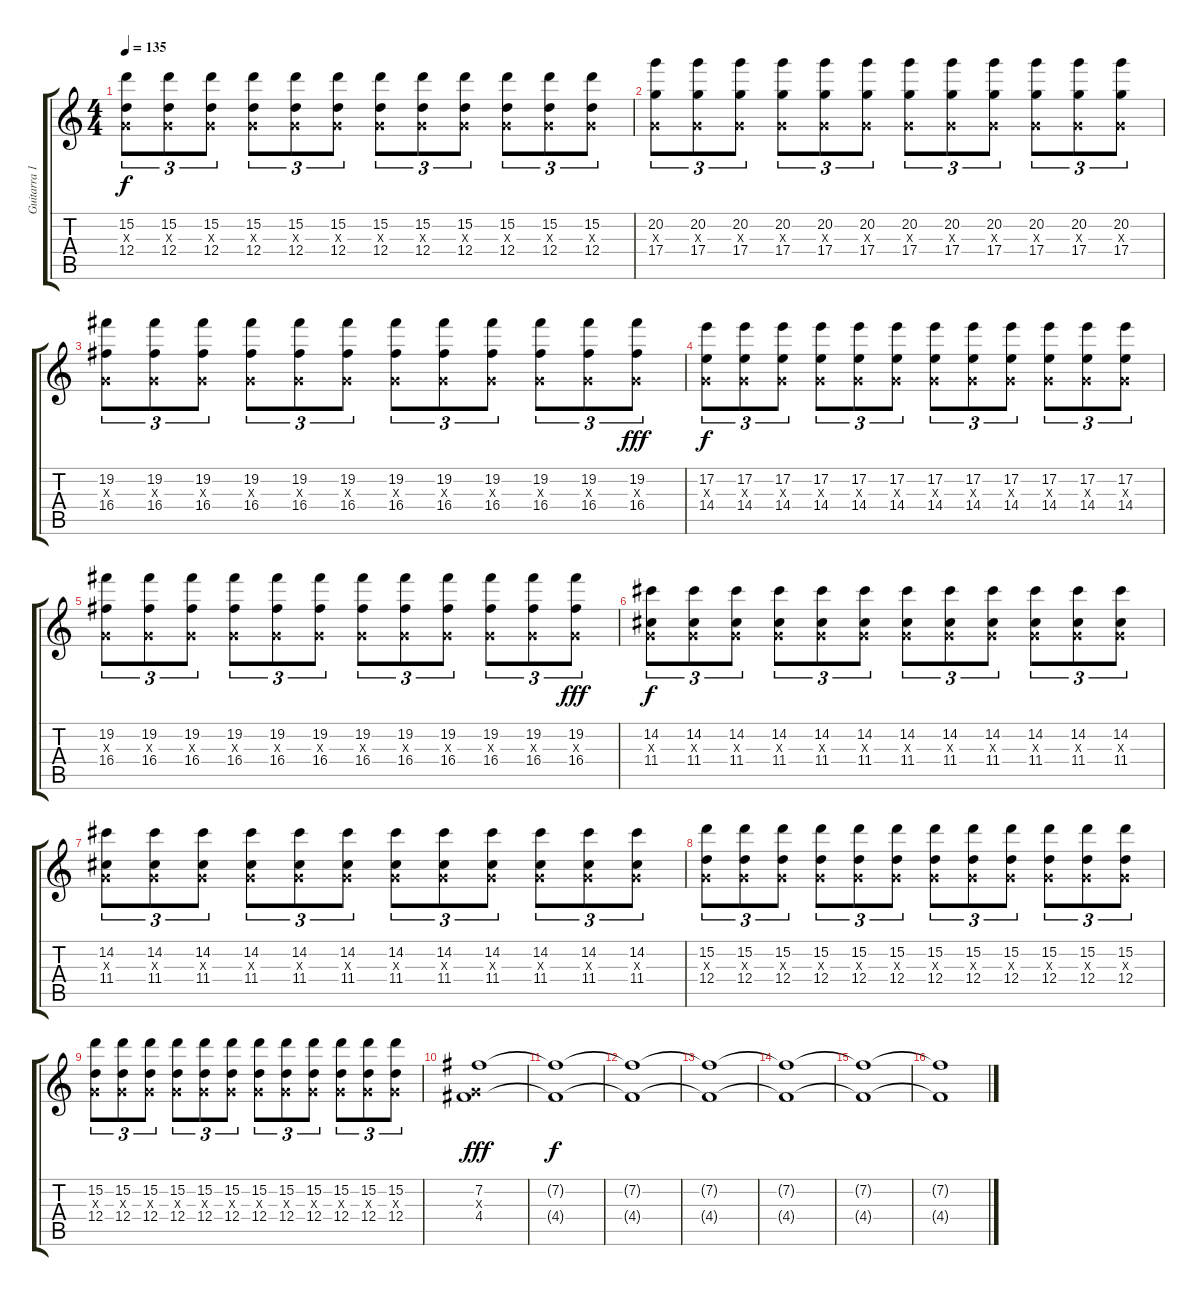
\track ("Guitarra 1" "Guitarra 1") {instrument distortionguitar}
\staff {score tabs}
\tuning (E4 B3 G3 D3 A2 E2) {hide}
\ts (4 4)
\tempo 135
\clef g2
\ks c
(15.2 0.3{x} 12.4).8{tu (3 2) dy f} (15.2 0.3{x} 12.4).8{tu (3 2)} (15.2 0.3{x} 12.4).8{tu (3 2)} (15.2 0.3{x} 12.4).8{tu (3 2)} (15.2 0.3{x} 12.4).8{tu (3 2)} (15.2 0.3{x} 12.4).8{tu (3 2)} (15.2 0.3{x} 12.4).8{tu (3 2)} (15.2 0.3{x} 12.4).8{tu (3 2)} (15.2 0.3{x} 12.4).8{tu (3 2)} (15.2 0.3{x} 12.4).8{tu (3 2)} (15.2 0.3{x} 12.4).8{tu (3 2)} (15.2 0.3{x} 12.4).8{tu (3 2)} |
(20.2 0.3{x} 17.4).8{tu (3 2)} (20.2 0.3{x} 17.4).8{tu (3 2)} (20.2 0.3{x} 17.4).8{tu (3 2)} (20.2 0.3{x} 17.4).8{tu (3 2)} (20.2 0.3{x} 17.4).8{tu (3 2)} (20.2 0.3{x} 17.4).8{tu (3 2)} (20.2 0.3{x} 17.4).8{tu (3 2)} (20.2 0.3{x} 17.4).8{tu (3 2)} (20.2 0.3{x} 17.4).8{tu (3 2)} (20.2 0.3{x} 17.4).8{tu (3 2)} (20.2 0.3{x} 17.4).8{tu (3 2)} (20.2 0.3{x} 17.4).8{tu (3 2)} |
(19.2 0.3{x} 16.4).8{tu (3 2)} (19.2 0.3{x} 16.4).8{tu (3 2)} (19.2 0.3{x} 16.4).8{tu (3 2)} (19.2 0.3{x} 16.4).8{tu (3 2)} (19.2 0.3{x} 16.4).8{tu (3 2)} (19.2 0.3{x} 16.4).8{tu (3 2)} (19.2 0.3{x} 16.4).8{tu (3 2)} (19.2 0.3{x} 16.4).8{tu (3 2)} (19.2 0.3{x} 16.4).8{tu (3 2)} (19.2 0.3{x} 16.4).8{tu (3 2)} (19.2 0.3{x} 16.4).8{tu (3 2)} (19.2 0.3{x} 16.4).8{tu (3 2) dy fff} |
(17.2 0.3{x} 14.4).8{tu (3 2) dy f} (17.2 0.3{x} 14.4).8{tu (3 2)} (17.2 0.3{x} 14.4).8{tu (3 2)} (17.2 0.3{x} 14.4).8{tu (3 2)} (17.2 0.3{x} 14.4).8{tu (3 2)} (17.2 0.3{x} 14.4).8{tu (3 2)} (17.2 0.3{x} 14.4).8{tu (3 2)} (17.2 0.3{x} 14.4).8{tu (3 2)} (17.2 0.3{x} 14.4).8{tu (3 2)} (17.2 0.3{x} 14.4).8{tu (3 2)} (17.2 0.3{x} 14.4).8{tu (3 2)} (17.2 0.3{x} 14.4).8{tu (3 2)} |
(19.2 0.3{x} 16.4).8{tu (3 2)} (19.2 0.3{x} 16.4).8{tu (3 2)} (19.2 0.3{x} 16.4).8{tu (3 2)} (19.2 0.3{x} 16.4).8{tu (3 2)} (19.2 0.3{x} 16.4).8{tu (3 2)} (19.2 0.3{x} 16.4).8{tu (3 2)} (19.2 0.3{x} 16.4).8{tu (3 2)} (19.2 0.3{x} 16.4).8{tu (3 2)} (19.2 0.3{x} 16.4).8{tu (3 2)} (19.2 0.3{x} 16.4).8{tu (3 2)} (19.2 0.3{x} 16.4).8{tu (3 2)} (19.2 0.3{x} 16.4).8{tu (3 2) dy fff} |
(14.2 0.3{x} 11.4).8{tu (3 2) dy f} (14.2 0.3{x} 11.4).8{tu (3 2)} (14.2 0.3{x} 11.4).8{tu (3 2)} (14.2 0.3{x} 11.4).8{tu (3 2)} (14.2 0.3{x} 11.4).8{tu (3 2)} (14.2 0.3{x} 11.4).8{tu (3 2)} (14.2 0.3{x} 11.4).8{tu (3 2)} (14.2 0.3{x} 11.4).8{tu (3 2)} (14.2 0.3{x} 11.4).8{tu (3 2)} (14.2 0.3{x} 11.4).8{tu (3 2)} (14.2 0.3{x} 11.4).8{tu (3 2)} (14.2 0.3{x} 11.4).8{tu (3 2)} |
(14.2 0.3{x} 11.4).8{tu (3 2)} (14.2 0.3{x} 11.4).8{tu (3 2)} (14.2 0.3{x} 11.4).8{tu (3 2)} (14.2 0.3{x} 11.4).8{tu (3 2)} (14.2 0.3{x} 11.4).8{tu (3 2)} (14.2 0.3{x} 11.4).8{tu (3 2)} (14.2 0.3{x} 11.4).8{tu (3 2)} (14.2 0.3{x} 11.4).8{tu (3 2)} (14.2 0.3{x} 11.4).8{tu (3 2)} (14.2 0.3{x} 11.4).8{tu (3 2)} (14.2 0.3{x} 11.4).8{tu (3 2)} (14.2 0.3{x} 11.4).8{tu (3 2)} |
(15.2 0.3{x} 12.4).8{tu (3 2)} (15.2 0.3{x} 12.4).8{tu (3 2)} (15.2 0.3{x} 12.4).8{tu (3 2)} (15.2 0.3{x} 12.4).8{tu (3 2)} (15.2 0.3{x} 12.4).8{tu (3 2)} (15.2 0.3{x} 12.4).8{tu (3 2)} (15.2 0.3{x} 12.4).8{tu (3 2)} (15.2 0.3{x} 12.4).8{tu (3 2)} (15.2 0.3{x} 12.4).8{tu (3 2)} (15.2 0.3{x} 12.4).8{tu (3 2)} (15.2 0.3{x} 12.4).8{tu (3 2)} (15.2 0.3{x} 12.4).8{tu (3 2)} |
(15.2 0.3{x} 12.4).8{tu (3 2)} (15.2 0.3{x} 12.4).8{tu (3 2)} (15.2 0.3{x} 12.4).8{tu (3 2)} (15.2 0.3{x} 12.4).8{tu (3 2)} (15.2 0.3{x} 12.4).8{tu (3 2)} (15.2 0.3{x} 12.4).8{tu (3 2)} (15.2 0.3{x} 12.4).8{tu (3 2)} (15.2 0.3{x} 12.4).8{tu (3 2)} (15.2 0.3{x} 12.4).8{tu (3 2)} (15.2 0.3{x} 12.4).8{tu (3 2)} (15.2 0.3{x} 12.4).8{tu (3 2)} (15.2 0.3{x} 12.4).8{tu (3 2)} |
(7.2 0.3{x} 4.4).1{dy fff} |
(7.2{t} 4.4{t}).1{dy f} |
(7.2{t} 4.4{t}).1 |
(7.2{t} 4.4{t}).1 |
(7.2{t} 4.4{t}).1 |
(7.2{t} 4.4{t}).1 |
(7.2{t} 4.4{t}).1
